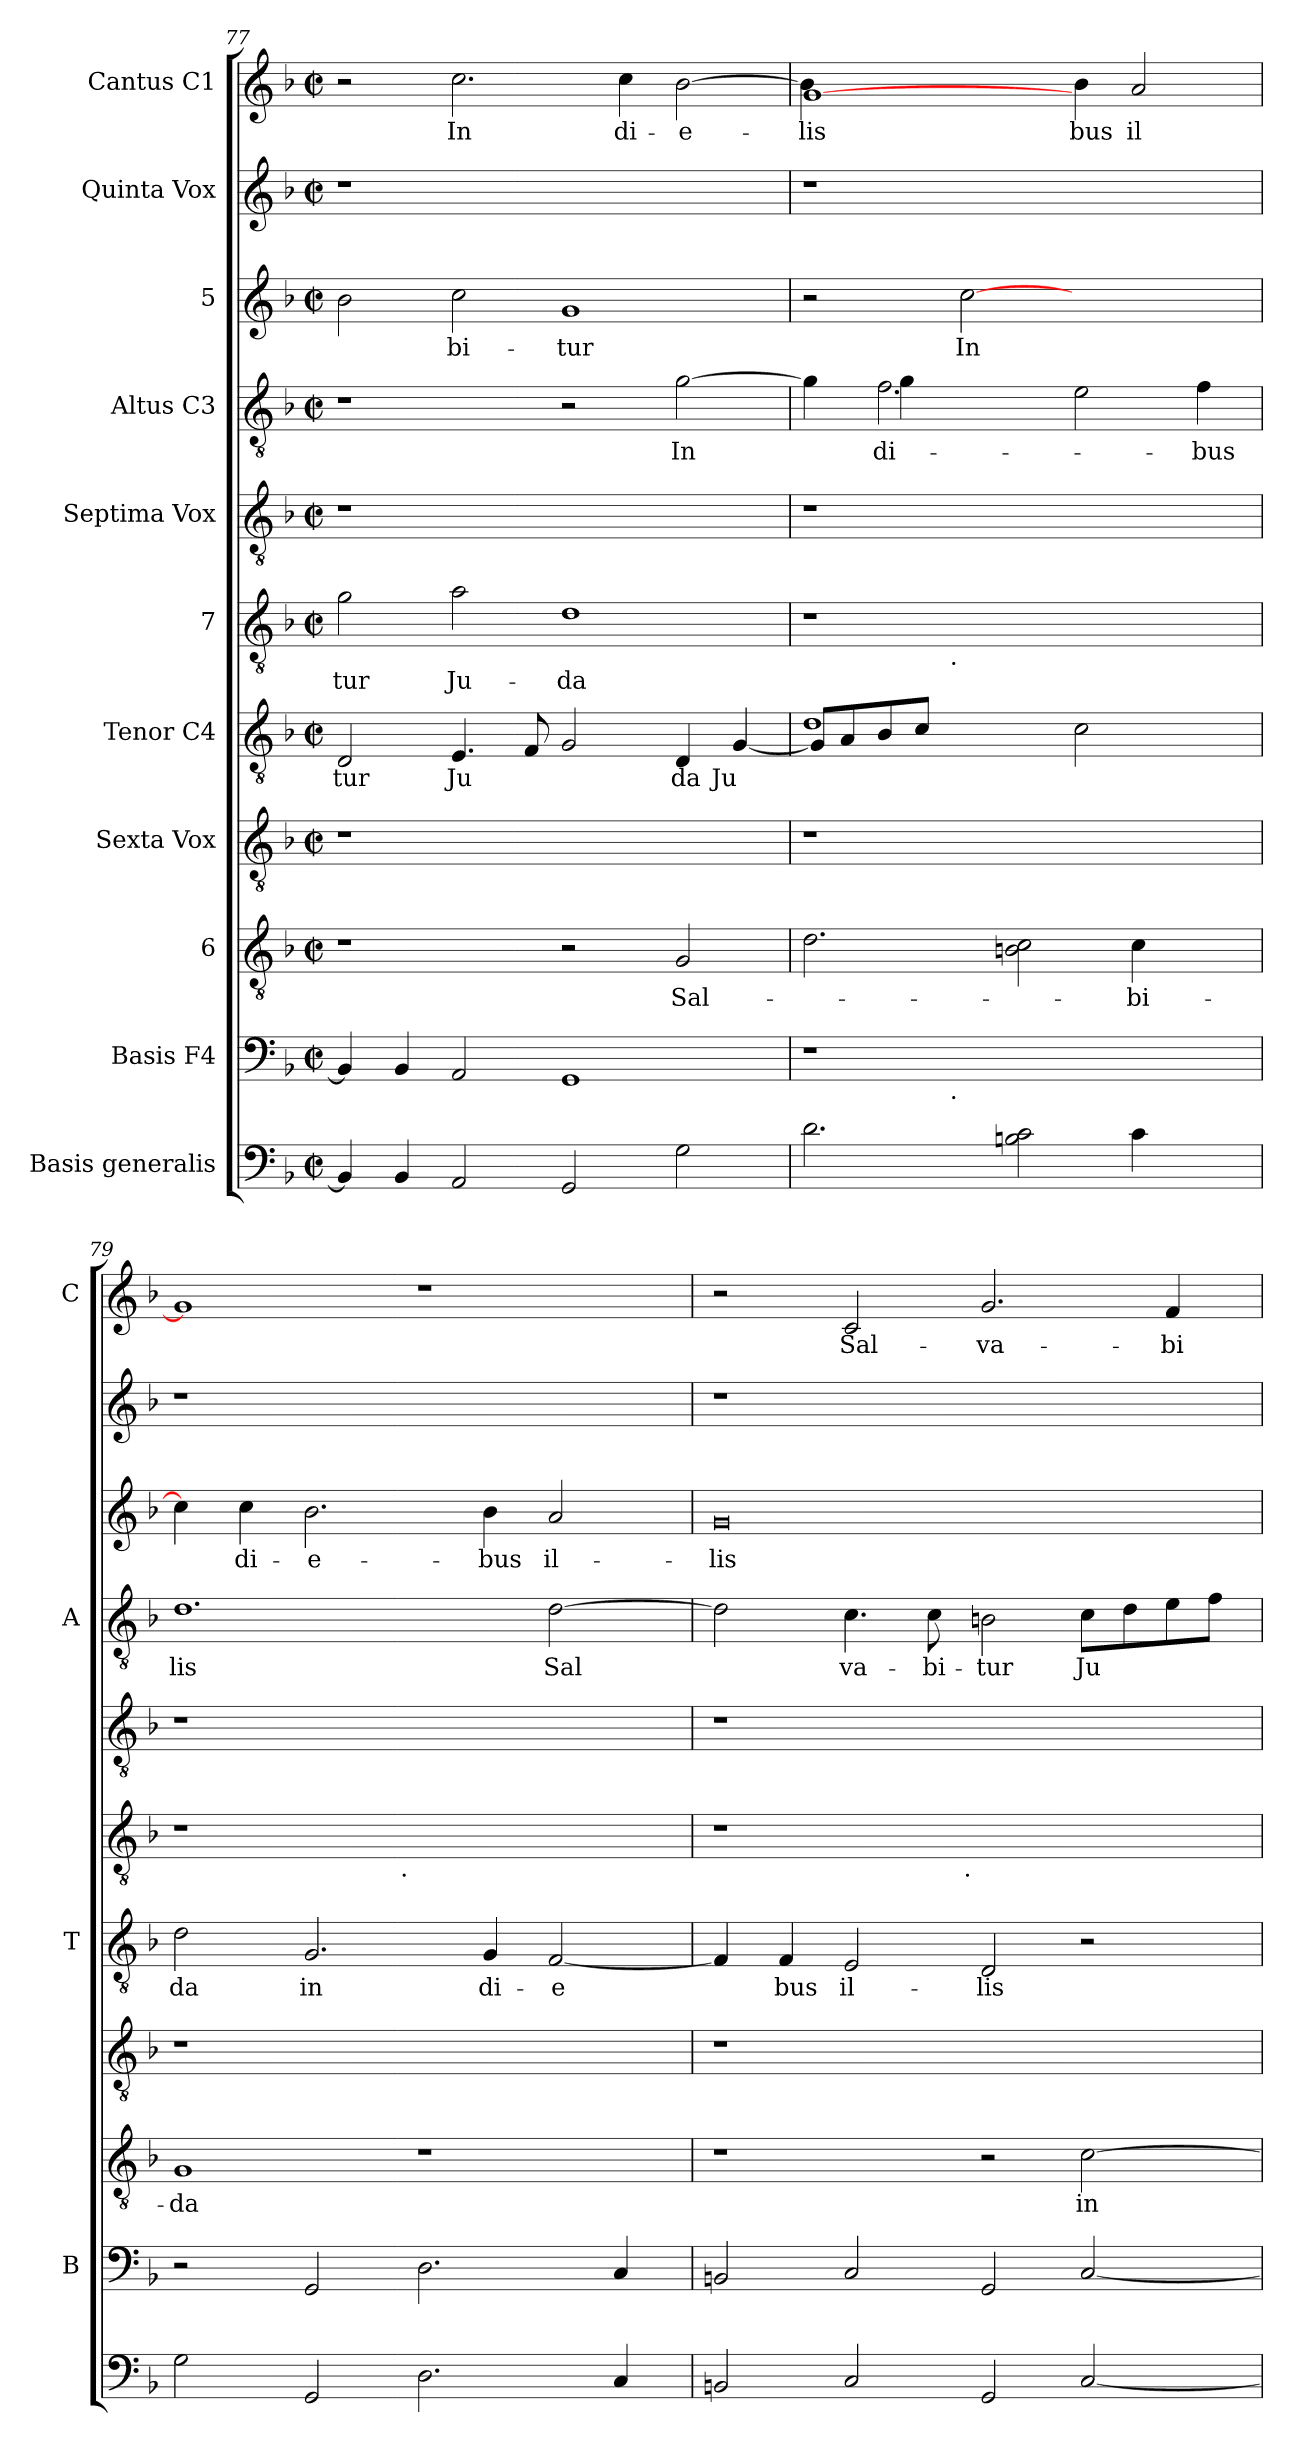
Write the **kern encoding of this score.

**kern	**kern	**kern	**text	**kern	**kern	**text	**kern	**text	**kern	**kern	**text	**kern	**text	**kern	**kern	**text
*part11	*part10	*part9	*part9	*part8	*part7	*part7	*part6	*part6	*part5	*part4	*part4	*part3	*part3	*part2	*part1	*part1
*staff11	*staff10	*staff9	*staff9	*staff8	*staff7	*staff7	*staff6	*staff6	*staff5	*staff4	*staff4	*staff3	*staff3	*staff2	*staff1	*staff1
*I"Basis  generalis	*I"Basis  F4	*I"6	*	*I"Sexta  Vox	*I"Tenor  C4	*	*I"7	*	*I"Septima  Vox	*I"Altus  C3	*	*I"5	*	*I"Quinta  Vox	*I"Cantus  C1	*
*	*I'B	*	*	*	*I'T	*	*	*	*	*I'A	*	*	*	*	*I'C	*
!!LO:PB:g=z
*clefF4	*clefF4	*clefGv2	*	*clefGv2	*clefGv2	*	*clefGv2	*	*clefGv2	*clefGv2	*	*clefG2	*	*clefG2	*clefG2	*
*k[b-]	*k[b-]	*k[b-]	*	*k[b-]	*k[b-]	*	*k[b-]	*	*k[b-]	*k[b-]	*	*k[b-]	*	*k[b-]	*k[b-]	*
*F:	*F:	*F:	*	*F:	*F:	*	*F:	*	*F:	*F:	*	*F:	*	*F:	*F:	*
*M2/2	*M2/2	*M2/2	*	*M2/2	*M2/2	*	*M2/2	*	*M2/2	*M2/2	*	*M2/2	*	*M2/2	*M2/2	*
*met(c|)	*met(c|)	*met(c|)	*	*met(c|)	*met(c|)	*	*met(c|)	*	*met(c|)	*met(c|)	*	*met(c|)	*	*met(c|)	*met(c|)	*
=77	=77	=77	=77	=77	=77	=77	=77	=77	=77	=77	=77	=77	=77	=77	=77	=77
!	!	!	!	!	!	!LO:LY:b:cj	!	!LO:LY:b:cj	!	!	!	!	!LO:LY:b:cj	!	!	!
4BB-/]	4BB-/]	1r	.	1r	2D/	-tur	2g\	-tur	1r	1r	.	2b-\	--	1r	2r	.
4BB-/	4BB-/	.	.	.	.	.	.	.	.	.	.	.	.	.	.	.
!	!	!	!	!	!	!LO:LY:b:cj	!	!LO:LY:b:cj	!	!	!	!	!LO:LY:b:cj	!	!	!LO:LY:b:cj
2AA/	2AA/	.	.	.	4.E/	Ju-	2a\	Ju-	.	.	.	2cc\	-bi-	.	2.cc\	In
!	!	!	!	!	!	!LO:LY:b:cj	!	!	!	!	!	!	!	!	!	!
.	.	.	.	.	8F/	--	.	.	.	.	.	.	.	.	.	.
!	!	!	!	!	!	!LO:LY:b:cj	!	!LO:LY:b:cj	!	!	!	!	!LO:LY:b:cj	!	!	!
2GG/	1GG	2r	.	1ryy	2G/	--	1d	-da	1ryy	2r	.	1g	-tur	1ryy	.	.
!	!	!	!	!	!	!	!	!	!	!	!	!	!	!	!	!LO:LY:b:cj
.	.	.	.	.	.	.	.	.	.	.	.	.	.	.	4cc\	di-
!	!	!	!LO:LY:b:cj	!	!	!LO:LY:b:cj	!	!	!	!	!LO:LY:b:cj	!	!	!	!	!LO:LY:b:cj
2G\	.	2G/	Sal-	.	4D/	-da	.	.	.	[>2g\	In	.	.	.	[>2b-\	-e-
!	!	!	!	!	!	!LO:LY:b:cj	!	!	!	!	!	!	!	!	!	!
.	.	.	.	.	[<4G/	Ju-	.	.	.	.	.	.	.	.	.	.
=78	=78	=78	=78	=78	=78	=78	=78	=78	=78	=78	=78	=78	=78	=78	=78	=78
*	*	*	*	*	*^	*	*	*	*	*	*	*	*	*	*	*
!	!	!	!	!	!	!	!LO:LY:b:cj	!	!	!	!	!LO:LY:b:cj	!	!	!	!	!LO:LY:b:cj
*	*^	*	*	*	*	*	*	*^	*	*	*^	*	*	*	*	*^	*
2.d\	1r	4ryy	2.d\	.	1r	1d	8G/L]	--	1r	4ryy	.	1r	4g\]	4ryy	.	2r	.	1r	[<1g	4b-\]	-lis
!	!	!	!	!	!	!	!	!LO:LY:b:cj	!	!	!	!	!	!	!	!	!	!	!	!	!
.	.	.	.	.	.	.	8A/	--	.	.	.	.	.	.	.	.	.	.	.	.	.
!	!	!	!	!	!	!	!	!LO:LY:b:cj	!	!	!	!	!	!	!LO:LY:b:cj	!	!	!	!	!	!
.	.	8...ryy	.	.	.	.	8B-/	--	.	8...ryy	.	.	2.f\	4g\	di-	.	.	.	.	1.ryy	.
!	!	!	!	!	!	!	!	!LO:LY:b:cj	!	!	!	!	!	!	!	!	!	!	!	!	!
.	.	.	.	.	.	.	8c/J	--	.	.	.	.	.	.	.	.	.	.	.	.	.
!	!	!	!	!	!	!	!	!	!	!LO:TX:b:t=.	!	!	!	!	!	!	!	!	!	!	!
!	!	!LO:TX:b:t=.	!	!	!	!	!	!	!	!	!	!	!	!	!	!	!	!	!	!	!
.	.	1ryy	.	.	.	.	.	.	.	1ryy	.	.	.	.	.	.	.	.	.	.	.
!	!	!	!	!	!	!	!	!	!	!	!	!	!	!	!	!	!LO:LY:b:cj	!	!	!	!
.	.	.	.	.	.	.	4ryy	.	.	.	.	.	.	1ryy	.	[>2cc\	In	.	.	.	.
2Bn\ 2c\	.	.	2Bn\ 2c\	.	.	.	1ryy	.	.	.	.	.	.	.	.	.	.	.	.	.	.
!	!	!	!	!	!	!	!	!LO:LY:b:cj	!	!	!	!	!	!	!	!	!	!	!	!	!LO:LY:b:cj
.	2.ryy	.	.	.	2.ryy	2c\	.	--	2.ryy	.	.	2.ryy	2e\	.	.	2.ryy	.	2.ryy	4b-\	.	bus
!	!	!	!	!LO:LY:b:cj	!	!	!	!	!	!	!	!	!	!	!	!	!	!	!	!	!LO:LY:b:cj
4c\	.	.	4c\	-bi-	.	.	.	.	.	.	.	.	.	.	.	.	.	.	2a/	.	il-
.	.	4ryy	.	.	.	.	.	.	.	4ryy	.	.	.	.	.	.	.	.	.	.	.
!	!	!	!	!	!	!	!	!	!	!	!	!	!	!	!LO:LY:b:cj	!	!	!	!	!	!
4ryy	.	.	4ryy	.	.	4ryy	.	.	.	.	.	.	4f\	4ryy	-bus	.	.	.	.	.	.
.	.	64ryy	.	.	.	.	.	.	.	64ryy	.	.	.	.	.	.	.	.	.	.	.
=79	=79	=79	=79	=79	=79	=79	=79	=79	=79	=79	=79	=79	=79	=79	=79	=79	=79	=79	=79	=79	=79
!	!	!	!	!LO:LY:b:cj	!	!	!	!LO:LY:b:cj	!	!	!	!	!	!	!LO:LY:b:cj	!	!LO:LY:b:cj	!	!	!	!LO:LY:b:cj
*	*v	*v	*	*	*	*v	*v	*	*	*	*	*	*v	*v	*	*	*	*	*v	*v	*
2G\	2r	1G	-da	1r	2d\	-da	1r	2ryy	.	1r	1.d	lis	4cc\]	.	1r	1g]	--
!	!	!	!	!	!	!	!	!	!	!	!	!	!	!LO:LY:b:cj	!	!	!
.	.	.	.	.	.	.	.	.	.	.	.	.	4cc\	di-	.	.	.
!	!	!	!	!	!	!LO:LY:b:cj	!	!	!	!	!	!	!	!LO:LY:b:cj	!	!	!
2GG/	2GG/	.	.	.	2.G/	in	.	4...ryy	.	.	.	.	2.b-\	-e-	.	.	.
!	!	!	!	!	!	!	!	!LO:TX:b:t=.	!	!	!	!	!	!	!	!	!
.	.	.	.	.	.	.	.	1ryy	.	.	.	.	.	.	.	.	.
2.D\	2.D\	1r	.	1ryy	.	.	1ryy	.	.	1ryy	.	.	.	.	1ryy	1r	.
!	!	!	!	!	!	!LO:LY:b:cj	!	!	!	!	!	!	!	!LO:LY:b:cj	!	!	!
.	.	.	.	.	4G/	di-	.	.	.	.	.	.	4b-\	-bus	.	.	.
!	!	!	!	!	!	!LO:LY:b:cj	!	!	!	!	!	!LO:LY:b:cj	!	!LO:LY:b:cj	!	!	!
.	.	.	.	.	[<2F/	-e-	.	.	.	.	[>2d\	Sal-	2a/	il-	.	.	.
4C/	4C/	.	.	.	.	.	.	.	.	.	.	.	.	.	.	.	.
.	.	.	.	.	.	.	.	32ryy	.	.	.	.	.	.	.	.	.
=80	=80	=80	=80	=80	=80	=80	=80	=80	=80	=80	=80	=80	=80	=80	=80	=80	=80
!	!	!	!	!	!	!LO:LY:b:cj	!	!	!	!	!	!LO:LY:b:cj	!	!LO:LY:b:cj	!	!	!
2BBn/	2BBn/	1r	.	1r	4F/]	--	1r	2ryy	.	1r	2d\]	--	0g	-lis	1r	2r	.
!	!	!	!	!	!	!LO:LY:b:cj	!	!	!	!	!	!	!	!	!	!	!
.	.	.	.	.	4F/	-bus	.	.	.	.	.	.	.	.	.	.	.
!	!	!	!	!	!	!LO:LY:b:cj	!	!	!	!	!	!LO:LY:b:cj	!	!	!	!	!LO:LY:b:cj
2C/	2C/	.	.	.	2E/	il-	.	4...ryy	.	.	4.c\	-va-	.	.	.	2c/	-Sal-
!	!	!	!	!	!	!	!	!	!	!	!	!LO:LY:b:cj	!	!	!	!	!
.	.	.	.	.	.	.	.	.	.	.	8c\	-bi-	.	.	.	.	.
!	!	!	!	!	!	!	!	!LO:TX:b:t=.	!	!	!	!	!	!	!	!	!
.	.	.	.	.	.	.	.	1ryy	.	.	.	.	.	.	.	.	.
!	!	!	!	!	!	!LO:LY:b:cj	!	!	!	!	!	!LO:LY:b:cj	!	!	!	!	!LO:LY:b:cj
2GG/	2GG/	2r	.	1ryy	2D/	-lis	1ryy	.	.	1ryy	2Bn\	-tur	.	.	1ryy	2.g/	-va-
!	!	!	!LO:LY:b:cj	!	!	!	!	!	!	!	!	!LO:LY:b:cj	!	!	!	!	!
[<2C/	[<2C/	[<2c\	in	.	2r	.	.	.	.	.	8c\L	Ju-	.	.	.	.	.
!	!	!	!	!	!	!	!	!	!	!	!	!LO:LY:b:cj	!	!	!	!	!
.	.	.	.	.	.	.	.	.	.	.	8d\	--	.	.	.	.	.
!	!	!	!	!	!	!	!	!	!	!	!	!LO:LY:b:cj	!	!	!	!	!LO:LY:b:cj
.	.	.	.	.	.	.	.	.	.	.	8e\	--	.	.	.	4f/	-bi-
!	!	!	!	!	!	!	!	!	!	!	!	!LO:LY:b:cj	!	!	!	!	!
.	.	.	.	.	.	.	.	.	.	.	8f\J	--	.	.	.	.	.
.	.	.	.	.	.	.	.	32ryy	.	.	.	.	.	.	.	.	.
*	*	*	*	*	*	*	*v	*v	*	*	*	*	*	*	*	*	*
=	=	=	=	=	=	=	=	=	=	=	=	=	=	=	=	=
*-	*-	*-	*-	*-	*-	*-	*-	*-	*-	*-	*-	*-	*-	*-	*-	*-
